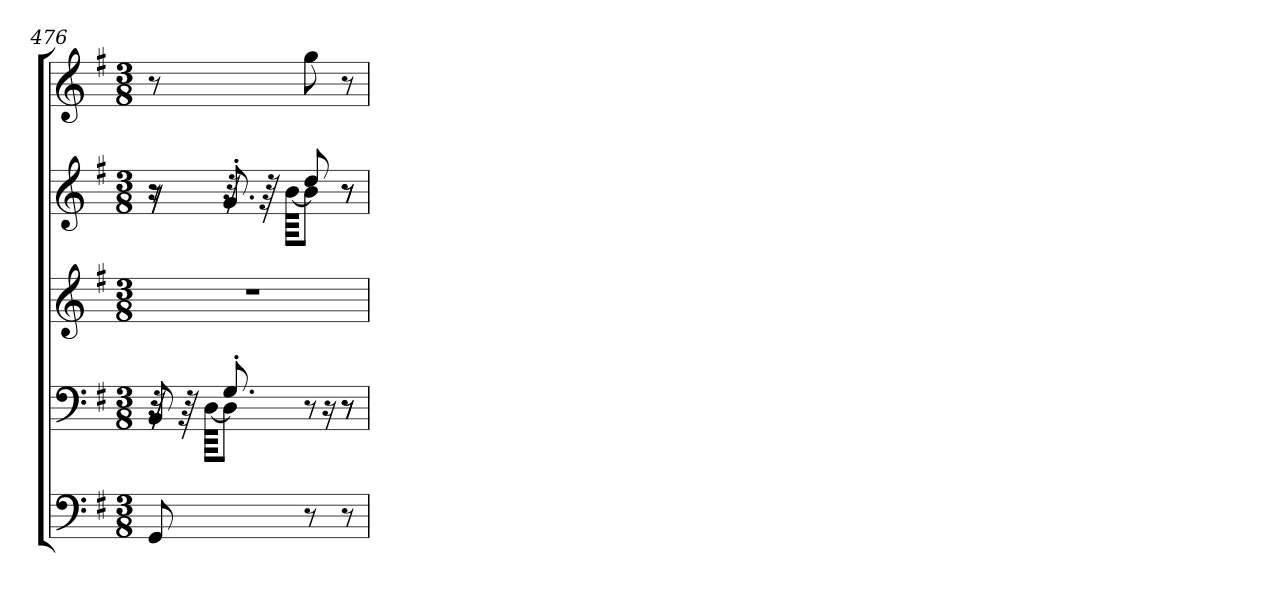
**kern	**kern	**kern	**kern	**kern
*part5	*part4	*part3	*part2	*part1
*staff5	*staff4	*staff3	*staff2	*staff1
*clefF4	*clefF4	*clefG2	*clefG2	*clefG2
*k[f#]	*k[f#]	*k[f#]	*k[f#]	*k[f#]
*M3/8	*M3/8	*M3/8	*M3/8	*M3/8
*MM141	*MM141	*MM141	*MM141	*MM141
=476	=476	=476	=476	=476
*	*^	*	*^	*
*	*	*^	*	*	*^	*
8GG/	16r	32r	8BB/	4.r	8r	16r	16r	8r
.	.	64r	.	.	.	.	.	.
.	.	[64D\KKKL	.	.	.	.	.	.
.	8.G'/	8D\J]	.	.	.	32r	8.g'/	.
.	.	.	.	.	.	64r	.	.
.	.	.	.	.	.	[64b\KKKL	.	.
8r	.	.	8r	.	8dd/	8b\J]	.	8gg\
.	.	16r	.	.	.	.	.	.
8r	8r	8r	8r	.	8r	8r	8r	8r
*	*v	*v	*v	*	*v	*v	*v	*
=	=	=	=	=
*-	*-	*-	*-	*-
